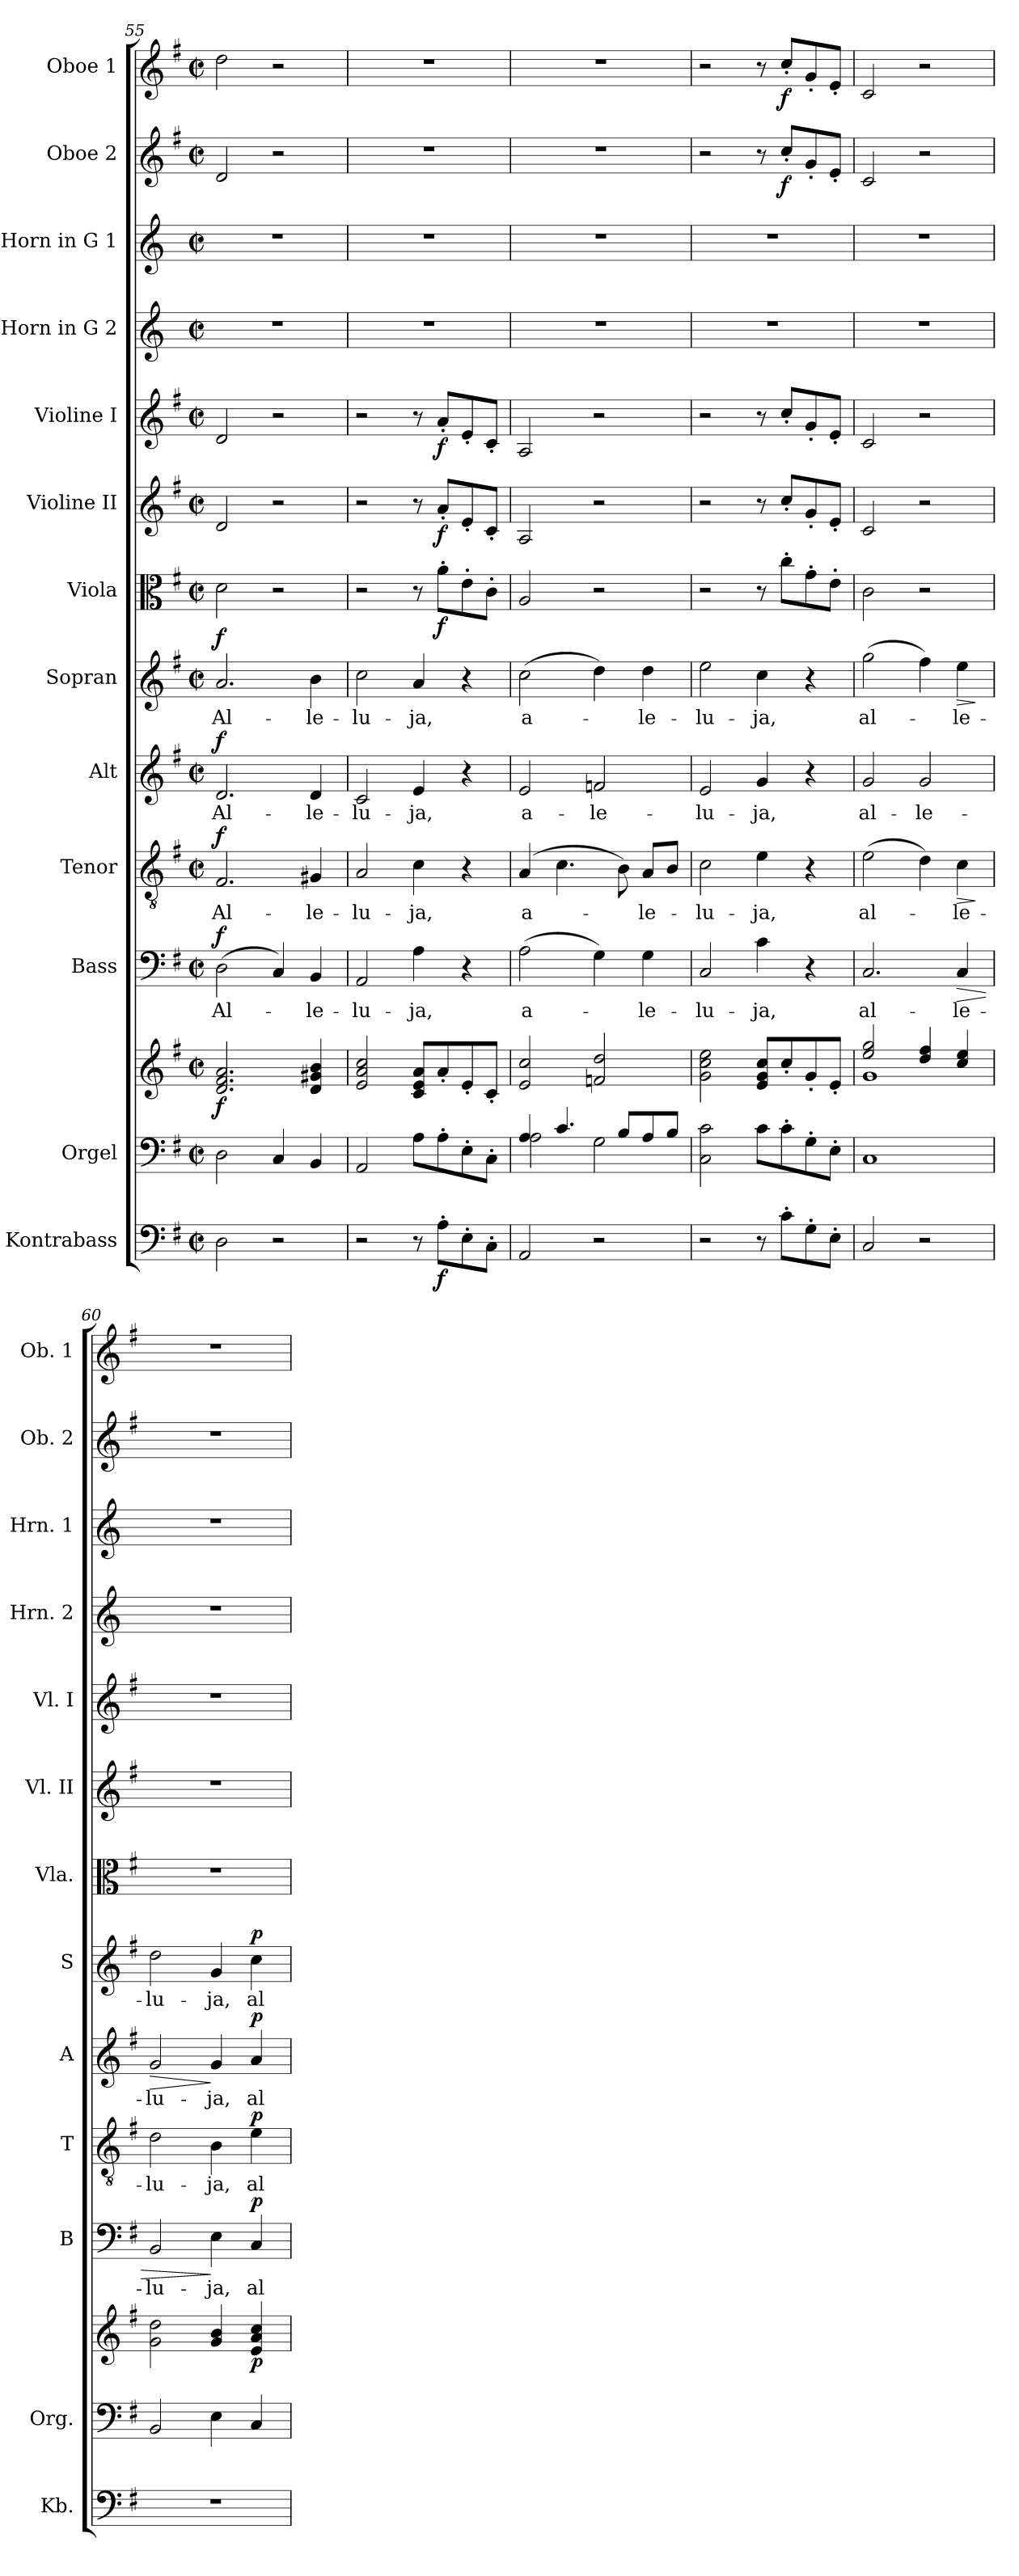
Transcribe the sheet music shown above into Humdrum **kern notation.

**kern	**dynam	**kern	**kern	**dynam	**kern	**text	**dynam	**kern	**text	**dynam	**kern	**text	**dynam	**kern	**text	**dynam	**kern	**dynam	**kern	**dynam	**kern	**dynam	**kern	**kern	**kern	**dynam	**kern	**dynam
*part13	*part13	*part12	*part12	*part12	*part11	*part11	*part11	*part10	*part10	*part10	*part9	*part9	*part9	*part8	*part8	*part8	*part7	*part7	*part6	*part6	*part5	*part5	*part4	*part3	*part2	*part2	*part1	*part1
*staff14	*staff14	*staff13	*staff12	*staff12/13	*staff11	*staff11	*staff11	*staff10	*staff10	*staff10	*staff9	*staff9	*staff9	*staff8	*staff8	*staff8	*staff7	*staff7	*staff6	*staff6	*staff5	*staff5	*staff4	*staff3	*staff2	*staff2	*staff1	*staff1
*I"Kontrabass	*	*I"Orgel	*	*	*I"Bass	*	*	*I"Tenor	*	*	*I"Alt	*	*	*I"Sopran	*	*	*I"Viola	*	*I"Violine II	*	*I"Violine I	*	*I"Horn in G 2	*I"Horn in G 1	*I"Oboe 2	*	*I"Oboe 1	*
*I'Kb.	*	*I'Org.	*	*	*I'B	*	*	*I'T	*	*	*I'A	*	*	*I'S	*	*	*I'Vla.	*	*I'Vl. II	*	*I'Vl. I	*	*I'Hrn. 2	*I'Hrn. 1	*I'Ob. 2	*	*I'Ob. 1	*
*clefF4	*	*clefF4	*clefG2	*	*clefF4	*	*	*clefGv2	*	*	*clefG2	*	*	*clefG2	*	*	*clefC3	*	*clefG2	*	*clefG2	*	*clefG2	*clefG2	*clefG2	*	*clefG2	*
*ITrd7c12	*	*	*	*	*	*	*	*	*	*	*	*	*	*	*	*	*	*	*	*	*	*	*ITrd3c5	*ITrd3c5	*	*	*	*
*k[f#]	*	*k[f#]	*k[f#]	*	*k[f#]	*	*	*k[f#]	*	*	*k[f#]	*	*	*k[f#]	*	*	*k[f#]	*	*k[f#]	*	*k[f#]	*	*k[f#]	*k[f#]	*k[f#]	*	*k[f#]	*
*G:	*	*G:	*G:	*	*G:	*	*	*G:	*	*	*G:	*	*	*G:	*	*	*G:	*	*G:	*	*G:	*	*G:	*G:	*G:	*	*G:	*
*M2/2	*	*M2/2	*M2/2	*	*M2/2	*	*	*M2/2	*	*	*M2/2	*	*	*M2/2	*	*	*M2/2	*	*M2/2	*	*M2/2	*	*M2/2	*M2/2	*M2/2	*	*M2/2	*
*met(c|)	*	*met(c|)	*met(c|)	*	*met(c|)	*	*	*met(c|)	*	*	*met(c|)	*	*	*met(c|)	*	*	*met(c|)	*	*met(c|)	*	*met(c|)	*	*met(c|)	*met(c|)	*met(c|)	*	*met(c|)	*
=55	=55	=55	=55	=55	=55	=55	=55	=55	=55	=55	=55	=55	=55	=55	=55	=55	=55	=55	=55	=55	=55	=55	=55	=55	=55	=55	=55	=55
!	!	!	!	!LO:DY:b	!	!LO:LY:b	!LO:DY:a	!	!LO:LY:b	!LO:DY:a	!	!LO:LY:b	!LO:DY:a	!	!LO:LY:b	!LO:DY:a	!	!	!	!	!	!	!	!	!	!	!	!
2DD\	.	2D\	2.d/ 2.f#/ 2.a/	f	(>2D\	Al-	f	2.F#/	Al-	f	2.d/	Al-	f	2.a/	Al-	f	2d\	.	2d/	.	2d/	.	1r	1r	2d/	.	2dd\	.
2r	.	4C/	.	.	4C/)	.	.	.	.	.	.	.	.	.	.	.	2r	.	2r	.	2r	.	.	.	2r	.	2r	.
!	!	!	!	!	!	!LO:LY:b	!	!	!LO:LY:b	!	!	!LO:LY:b	!	!	!LO:LY:b	!	!	!	!	!	!	!	!	!	!	!	!	!
.	.	4BB/	4d/ 4g#X/ 4b/	.	4BB/	-le-	.	4G#X/	-le-	.	4d/	-le-	.	4b\	-le-	.	.	.	.	.	.	.	.	.	.	.	.	.
=56	=56	=56	=56	=56	=56	=56	=56	=56	=56	=56	=56	=56	=56	=56	=56	=56	=56	=56	=56	=56	=56	=56	=56	=56	=56	=56	=56	=56
!	!	!	!	!	!	!LO:LY:b	!	!	!LO:LY:b	!	!	!LO:LY:b	!	!	!LO:LY:b	!	!	!	!	!	!	!	!	!	!	!	!	!
2r	.	2AA/	2e/ 2a/ 2cc/	.	2AA/	-lu-	.	2A/	-lu-	.	2c/	-lu-	.	2cc\	-lu-	.	2r	.	2r	.	2r	.	1r	1r	1r	.	1r	.
!	!	!	!	!	!	!LO:LY:b	!	!	!LO:LY:b	!	!	!LO:LY:b	!	!	!LO:LY:b	!	!	!	!	!	!	!	!	!	!	!	!	!
8r	.	8A\L	8c/ 8e/ 8a/L	.	4A\	-ja,	.	4c\	-ja,	.	4e/	-ja,	.	4a/	-ja,	.	8r	.	8r	.	8r	.	.	.	.	.	.	.
!	!LO:DY:b	!	!	!	!	!	!	!	!	!	!	!	!	!	!	!	!	!LO:DY:b	!	!LO:DY:b	!	!LO:DY:b	!	!	!	!	!	!
8AA'>\L	f	8A'>\	8a'</	.	.	.	.	.	.	.	.	.	.	.	.	.	8a'>\L	f	8a'</L	f	8a'</L	f	.	.	.	.	.	.
8EE'>\	.	8E'>\	8e'</	.	4r	.	.	4r	.	.	4r	.	.	4r	.	.	8e'>\	.	8e'</	.	8e'</	.	.	.	.	.	.	.
8CC'>\J	.	8C'>\J	8c'</J	.	.	.	.	.	.	.	.	.	.	.	.	.	8c'>\J	.	8c'</J	.	8c'</J	.	.	.	.	.	.	.
!!LO:PB:g=z
=57	=57	=57	=57	=57	=57	=57	=57	=57	=57	=57	=57	=57	=57	=57	=57	=57	=57	=57	=57	=57	=57	=57	=57	=57	=57	=57	=57	=57
*	*	*^	*	*	*	*	*	*	*	*	*	*	*	*	*	*	*	*	*	*	*	*	*	*	*	*	*	*
!	!	!	!	!	!	!	!LO:LY:b	!	!	!LO:LY:b	!	!	!LO:LY:b	!	!	!LO:LY:b	!	!	!	!	!	!	!	!	!	!	!	!	!
2AAA/	.	4A/	2A\	2e/ 2cc/	.	(>2A\	a-	.	(4A/	a-	.	2e/	a-	.	(>2cc\	a-	.	2A/	.	2A/	.	2A/	.	1r	1r	1r	.	1r	.
.	.	4.c/	.	.	.	.	.	.	4.c\	.	.	.	.	.	.	.	.	.	.	.	.	.	.	.	.	.	.	.	.
!	!	!	!	!	!	!	!	!	!	!	!	!	!LO:LY:b	!	!	!	!	!	!	!	!	!	!	!	!	!	!	!	!
2r	.	.	2G\	2fn/ 2dd/	.	4G\)	.	.	.	.	.	2fn/	-le-	.	4dd\)	.	.	2r	.	2r	.	2r	.	.	.	.	.	.	.
.	.	8B/L	.	.	.	.	.	.	8B\)	.	.	.	.	.	.	.	.	.	.	.	.	.	.	.	.	.	.	.	.
!	!	!	!	!	!	!	!LO:LY:b	!	!	!LO:LY:b	!	!	!	!	!	!LO:LY:b	!	!	!	!	!	!	!	!	!	!	!	!	!
.	.	8A/	.	.	.	4G\	-le-	.	8A/L	-le-	.	.	.	.	4dd\	-le-	.	.	.	.	.	.	.	.	.	.	.	.	.
.	.	8B/J	.	.	.	.	.	.	8B/J	.	.	.	.	.	.	.	.	.	.	.	.	.	.	.	.	.	.	.	.
*	*	*v	*v	*	*	*	*	*	*	*	*	*	*	*	*	*	*	*	*	*	*	*	*	*	*	*	*	*	*
=58	=58	=58	=58	=58	=58	=58	=58	=58	=58	=58	=58	=58	=58	=58	=58	=58	=58	=58	=58	=58	=58	=58	=58	=58	=58	=58	=58	=58
!	!	!	!	!	!	!LO:LY:b	!	!	!LO:LY:b	!	!	!LO:LY:b	!	!	!LO:LY:b	!	!	!	!	!	!	!	!	!	!	!	!	!
2r	.	2C\ 2c\	2g\ 2cc\ 2ee\	.	2C/	-lu-	.	2c\	-lu-	.	2e/	-lu-	.	2ee\	-lu-	.	2r	.	2r	.	2r	.	1r	1r	2r	.	2r	.
!	!	!	!	!	!	!LO:LY:b	!	!	!LO:LY:b	!	!	!LO:LY:b	!	!	!LO:LY:b	!	!	!	!	!	!	!	!	!	!	!	!	!
8r	.	8c\L	8e/ 8g/ 8cc/L	.	4c\	-ja,	.	4e\	-ja,	.	4g/	-ja,	.	4cc\	-ja,	.	8r	.	8r	.	8r	.	.	.	8r	.	8r	.
!	!	!	!	!	!	!	!	!	!	!	!	!	!	!	!	!	!	!	!	!	!	!	!	!	!	!LO:DY:b	!	!LO:DY:b
8C'>\L	.	8c'>\	8cc'</	.	.	.	.	.	.	.	.	.	.	.	.	.	8cc'>\L	.	8cc'</L	.	8cc'</L	.	.	.	8cc'</L	f	8cc'</L	f
8GG'>\	.	8G'>\	8g'</	.	4r	.	.	4r	.	.	4r	.	.	4r	.	.	8g'>\	.	8g'</	.	8g'</	.	.	.	8g'</	.	8g'</	.
8EE'>\J	.	8E'>\J	8e'</J	.	.	.	.	.	.	.	.	.	.	.	.	.	8e'>\J	.	8e'</J	.	8e'</J	.	.	.	8e'</J	.	8e'</J	.
=59	=59	=59	=59	=59	=59	=59	=59	=59	=59	=59	=59	=59	=59	=59	=59	=59	=59	=59	=59	=59	=59	=59	=59	=59	=59	=59	=59	=59
*	*	*	*^	*	*	*	*	*	*	*	*	*	*	*	*	*	*	*	*	*	*	*	*	*	*	*	*	*
!	!	!	!	!	!	!	!LO:LY:b	!	!	!LO:LY:b	!	!	!LO:LY:b	!	!	!LO:LY:b	!	!	!	!	!	!	!	!	!	!	!	!	!
2CC/	.	1C	2ee/ 2gg/	1g	.	2.C/	al-	.	(>2e\	al-	.	2g/	al-	.	(>2gg\	al-	.	2c\	.	2c/	.	2c/	.	1r	1r	2c/	.	2c/	.
!	!	!	!	!	!	!	!	!	!	!	!	!	!LO:LY:b	!	!	!	!	!	!	!	!	!	!	!	!	!	!	!	!
2r	.	.	4dd/ 4ff#/	.	.	.	.	.	4d\)	.	.	2g/	-le-	.	4ff#\)	.	.	2r	.	2r	.	2r	.	.	.	2r	.	2r	.
!	!	!	!	!	!	!	!LO:LY:b	!LO:HP:b	!	!LO:LY:b	!LO:HP:b	!	!	!	!	!LO:LY:b	!LO:HP:b	!	!	!	!	!	!	!	!	!	!	!	!
.	.	.	4cc/ 4ee/	.	.	4C/	-le-	>	4c\	-le-	>	.	.	.	4ee\	-le-	>	.	.	.	.	.	.	.	.	.	.	.	.
*	*	*	*v	*v	*	*	*	*	*	*	*	*	*	*	*	*	*	*	*	*	*	*	*	*	*	*	*	*	*
.	.	.	.	.	.	.	.	.	.	]	.	.	.	.	.	]	.	.	.	.	.	.	.	.	.	.	.	.
=60	=60	=60	=60	=60	=60	=60	=60	=60	=60	=60	=60	=60	=60	=60	=60	=60	=60	=60	=60	=60	=60	=60	=60	=60	=60	=60	=60	=60
!	!	!	!	!	!	!LO:LY:b	!	!	!LO:LY:b	!	!	!LO:LY:b	!LO:HP:b	!	!LO:LY:b	!	!	!	!	!	!	!	!	!	!	!	!	!
1r	.	2BB/	2g\ 2dd\	.	2BB/	-lu-	.	2d\	-lu-	.	2g/	-lu-	>	2dd\	-lu-	.	1r	.	1r	.	1r	.	1r	1r	1r	.	1r	.
!	!	!	!	!	!	!LO:LY:b	!	!	!LO:LY:b	!	!	!LO:LY:b	!	!	!LO:LY:b	!	!	!	!	!	!	!	!	!	!	!	!	!
.	.	4E\	4g/ 4b/	.	4E\	-ja,	]	4B\	-ja,	.	4g/	-ja,	]	4g/	-ja,	.	.	.	.	.	.	.	.	.	.	.	.	.
!	!	!	!	!LO:DY:b	!	!LO:LY:b	!LO:DY:a	!	!LO:LY:b	!LO:DY:a	!	!LO:LY:b	!LO:DY:a	!	!LO:LY:b	!LO:DY:a	!	!	!	!	!	!	!	!	!	!	!	!
.	.	4C/	4e/ 4a/ 4cc/	p	4C/	al-	p	4e\	al-	p	4a/	al-	p	4cc\	al-	p	.	.	.	.	.	.	.	.	.	.	.	.
=	=	=	=	=	=	=	=	=	=	=	=	=	=	=	=	=	=	=	=	=	=	=	=	=	=	=	=	=
*-	*-	*-	*-	*-	*-	*-	*-	*-	*-	*-	*-	*-	*-	*-	*-	*-	*-	*-	*-	*-	*-	*-	*-	*-	*-	*-	*-	*-
